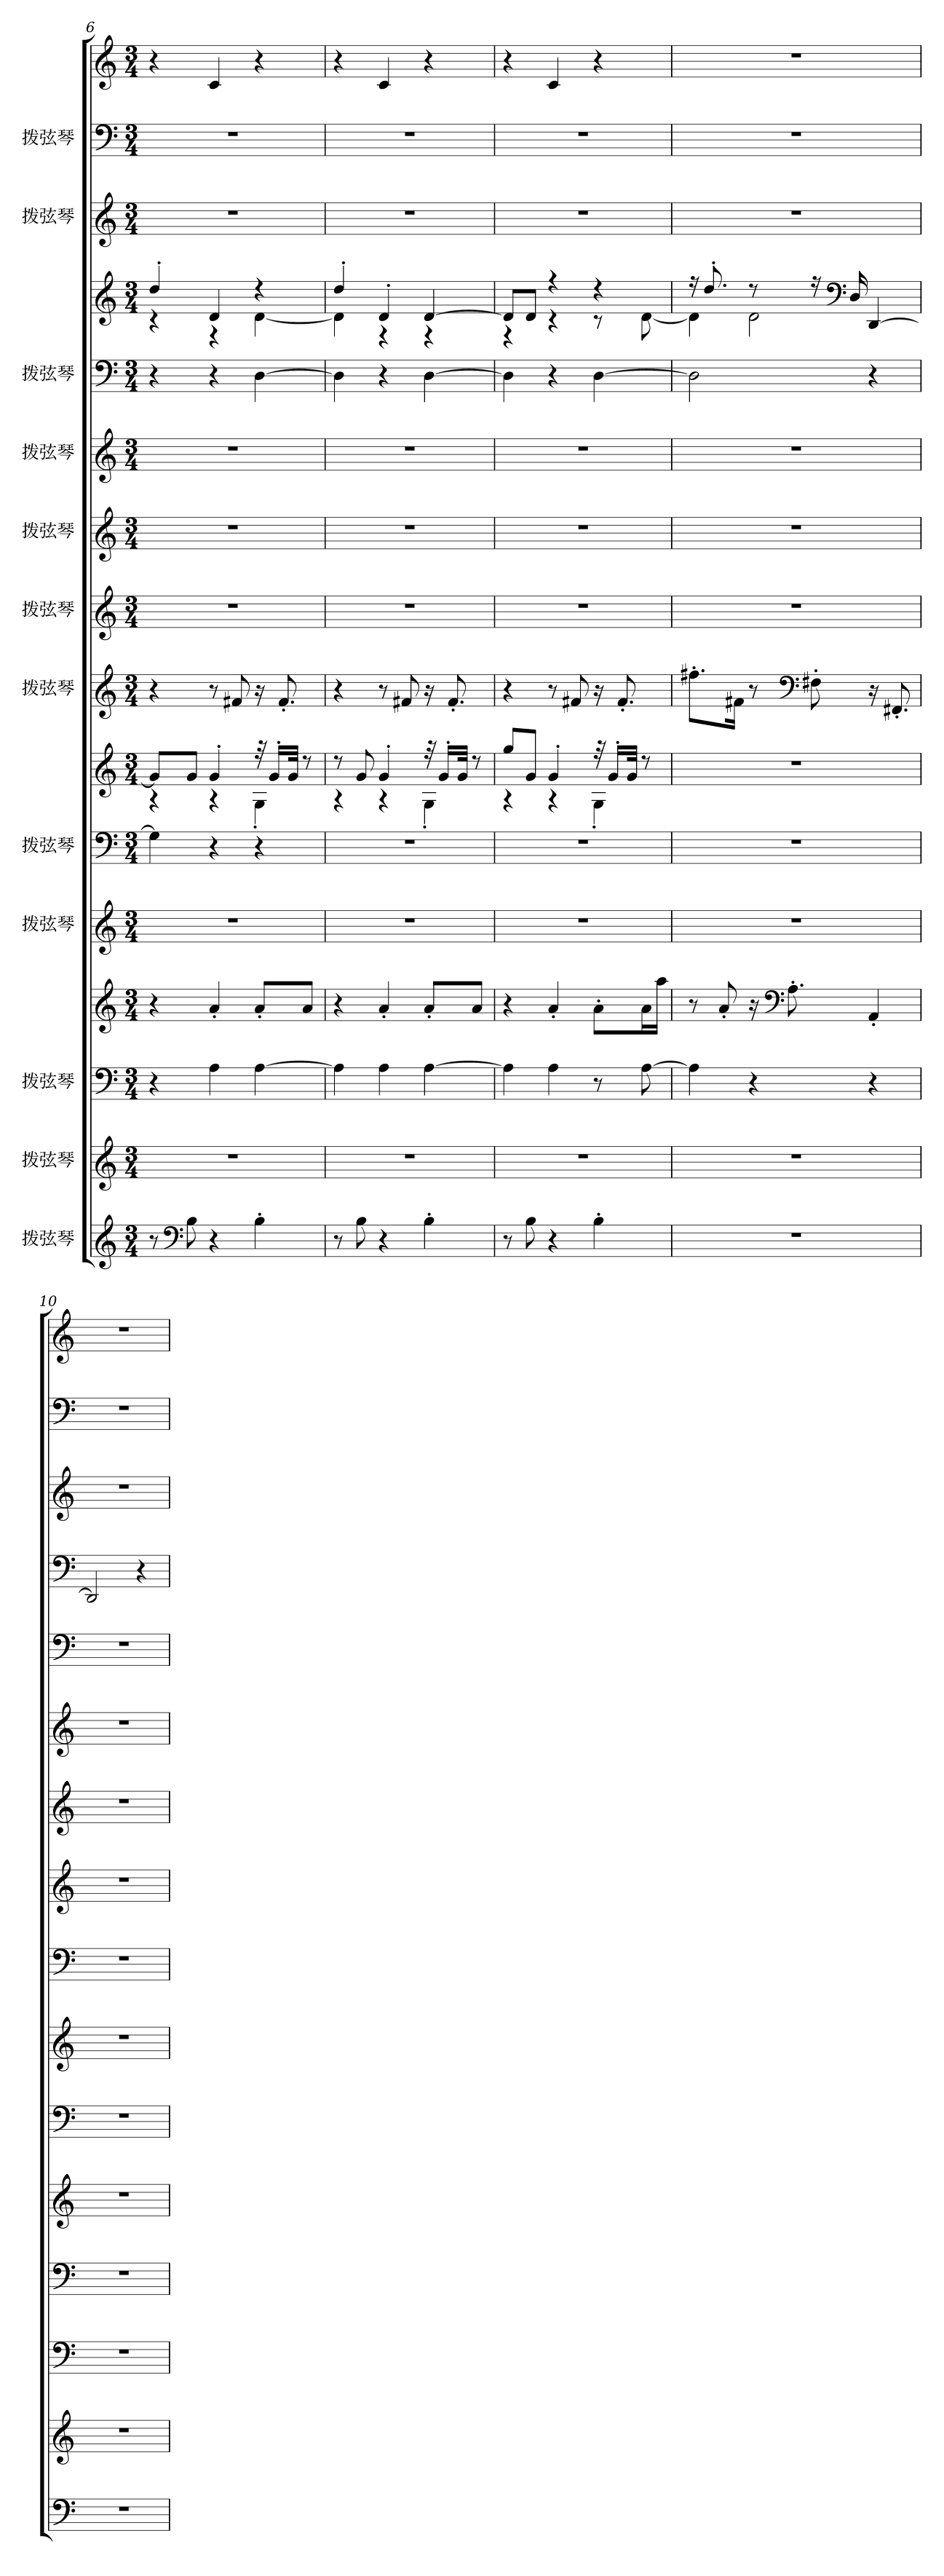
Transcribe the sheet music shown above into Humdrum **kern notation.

**kern	**kern	**kern	**kern	**kern	**kern	**kern	**kern	**kern	**kern	**kern	**kern	**kern	**kern	**kern	**kern
*part12	*part11	*part10	*part10	*part9	*part8	*part8	*part7	*part6	*part5	*part4	*part3	*part3	*part2	*part1	*part1
*staff16	*staff15	*staff14	*staff13	*staff12	*staff11	*staff10	*staff9	*staff8	*staff7	*staff6	*staff5	*staff4	*staff3	*staff2	*staff1
*I"拨弦琴	*I"拨弦琴	*I"拨弦琴	*	*I"拨弦琴	*I"拨弦琴	*	*I"拨弦琴	*I"拨弦琴	*I"拨弦琴	*I"拨弦琴	*I"拨弦琴	*	*I"拨弦琴	*I"拨弦琴	*
!!LO:PB:g=z
*clefG2	*clefG2	*clefF4	*clefG2	*clefG2	*clefF4	*clefG2	*clefG2	*clefG2	*clefG2	*clefG2	*clefF4	*clefG2	*clefG2	*clefF4	*clefG2
*k[]	*k[]	*k[]	*k[]	*k[]	*k[]	*k[]	*k[]	*k[]	*k[]	*k[]	*k[]	*k[]	*k[]	*k[]	*k[]
*M3/4	*M3/4	*M3/4	*M3/4	*M3/4	*M3/4	*M3/4	*M3/4	*M3/4	*M3/4	*M3/4	*M3/4	*M3/4	*M3/4	*M3/4	*M3/4
=6	=6	=6	=6	=6	=6	=6	=6	=6	=6	=6	=6	=6	=6	=6	=6
*	*	*	*	*	*	*^	*	*	*	*	*	*^	*	*	*
8r	2.r	4r	4r	2.r	4G\]	8g/L]	4r	4r	2.r	2.r	2.r	4r	4dd'/	4r	2.r	2.r	4r
*clefF4	*	*	*	*	*	*	*	*	*	*	*	*	*	*	*	*	*
8B\	.	.	.	.	.	8g/J	.	.	.	.	.	.	.	.	.	.	.
4r	.	4A\	4a'/	.	4r	4g'/	4r	8r	.	.	.	4r	4d/	4r	.	.	4c/
.	.	.	.	.	.	.	.	8f#X/	.	.	.	.	.	.	.	.	.
4B'\	.	[4A\	8a'/L	.	4r	32r	4G'\	16r	.	.	.	[4D\	4r	[4d\	.	.	4r
.	.	.	.	.	.	16g'/LL	.	.	.	.	.	.	.	.	.	.	.
.	.	.	.	.	.	.	.	8.f#'/	.	.	.	.	.	.	.	.	.
.	.	.	.	.	.	32g/JJk	.	.	.	.	.	.	.	.	.	.	.
.	.	.	8a/J	.	.	8r	.	.	.	.	.	.	.	.	.	.	.
=7	=7	=7	=7	=7	=7	=7	=7	=7	=7	=7	=7	=7	=7	=7	=7	=7	=7
8r	2.r	4A\]	4r	2.r	2.r	8r	4r	4r	2.r	2.r	2.r	4D\]	4dd'/	4d\]	2.r	2.r	4r
8B\	.	.	.	.	.	8g/	.	.	.	.	.	.	.	.	.	.	.
4r	.	4A\	4a'/	.	.	4g'/	4r	8r	.	.	.	4r	4d'/	4r	.	.	4c/
.	.	.	.	.	.	.	.	8f#X/	.	.	.	.	.	.	.	.	.
4B'\	.	[4A\	8a'/L	.	.	32r	4G'\	16r	.	.	.	[4D\	[4d/	4r	.	.	4r
.	.	.	.	.	.	16g'/LL	.	.	.	.	.	.	.	.	.	.	.
.	.	.	.	.	.	.	.	8.f#'/	.	.	.	.	.	.	.	.	.
.	.	.	.	.	.	32g/JJk	.	.	.	.	.	.	.	.	.	.	.
.	.	.	8a/J	.	.	8r	.	.	.	.	.	.	.	.	.	.	.
=8	=8	=8	=8	=8	=8	=8	=8	=8	=8	=8	=8	=8	=8	=8	=8	=8	=8
8r	2.r	4A\]	4r	2.r	2.r	8gg/L	4r	4r	2.r	2.r	2.r	4D\]	8d/L]	4r	2.r	2.r	4r
8B\	.	.	.	.	.	8g/J	.	.	.	.	.	.	8d/J	.	.	.	.
4r	.	4A\	4a'/	.	.	4g'/	4r	8r	.	.	.	4r	4r	4r	.	.	4c/
.	.	.	.	.	.	.	.	8f#X/	.	.	.	.	.	.	.	.	.
4B'\	.	8r	8a'\L	.	.	32r	4G'\	16r	.	.	.	[4D\	4r	8r	.	.	4r
.	.	.	.	.	.	16g'/LL	.	.	.	.	.	.	.	.	.	.	.
.	.	.	.	.	.	.	.	8.f#'/	.	.	.	.	.	.	.	.	.
.	.	.	.	.	.	32g/JJk	.	.	.	.	.	.	.	.	.	.	.
.	.	[8A\	16a\L	.	.	8r	.	.	.	.	.	.	.	[8d\	.	.	.
.	.	.	16aa\JJ	.	.	.	.	.	.	.	.	.	.	.	.	.	.
*	*	*	*	*	*	*v	*v	*	*	*	*	*	*	*	*	*	*
!!LO:PB:g=z
=9	=9	=9	=9	=9	=9	=9	=9	=9	=9	=9	=9	=9	=9	=9	=9	=9
2.r	2.r	4A\]	8r	2.r	2.r	2.r	8.ff#X'\L	2.r	2.r	2.r	2D\]	16r	4d\]	2.r	2.r	2.r
.	.	.	.	.	.	.	.	.	.	.	.	8.dd'/	.	.	.	.
.	.	.	8a'/	.	.	.	.	.	.	.	.	.	.	.	.	.
.	.	.	.	.	.	.	16f#X\Jk	.	.	.	.	.	.	.	.	.
.	.	4r	16r	.	.	.	8r	.	.	.	.	8r	2d\	.	.	.
*	*	*	*clefF4	*	*	*	*	*	*	*	*	*	*	*	*	*
.	.	.	8.A'\	.	.	.	.	.	.	.	.	.	.	.	.	.
*	*	*	*	*	*	*	*clefF4	*	*	*	*	*	*	*	*	*
.	.	.	.	.	.	.	8F#X'\	.	.	.	.	16r	.	.	.	.
*	*	*	*	*	*	*	*	*	*	*	*	*clefF4	*	*	*	*
.	.	.	.	.	.	.	.	.	.	.	.	16D/	.	.	.	.
.	.	4r	4AA'/	.	.	.	16r	.	.	.	4r	[4DD/	.	.	.	.
.	.	.	.	.	.	.	8.FF#X'/	.	.	.	.	.	.	.	.	.
*	*	*	*	*	*	*	*	*	*	*	*	*v	*v	*	*	*
=10	=10	=10	=10	=10	=10	=10	=10	=10	=10	=10	=10	=10	=10	=10	=10
2.r	2.r	2.r	2.r	2.r	2.r	2.r	2.r	2.r	2.r	2.r	2.r	2DD/]	2.r	2.r	2.r
.	.	.	.	.	.	.	.	.	.	.	.	4r	.	.	.
=	=	=	=	=	=	=	=	=	=	=	=	=	=	=	=
*-	*-	*-	*-	*-	*-	*-	*-	*-	*-	*-	*-	*-	*-	*-	*-
